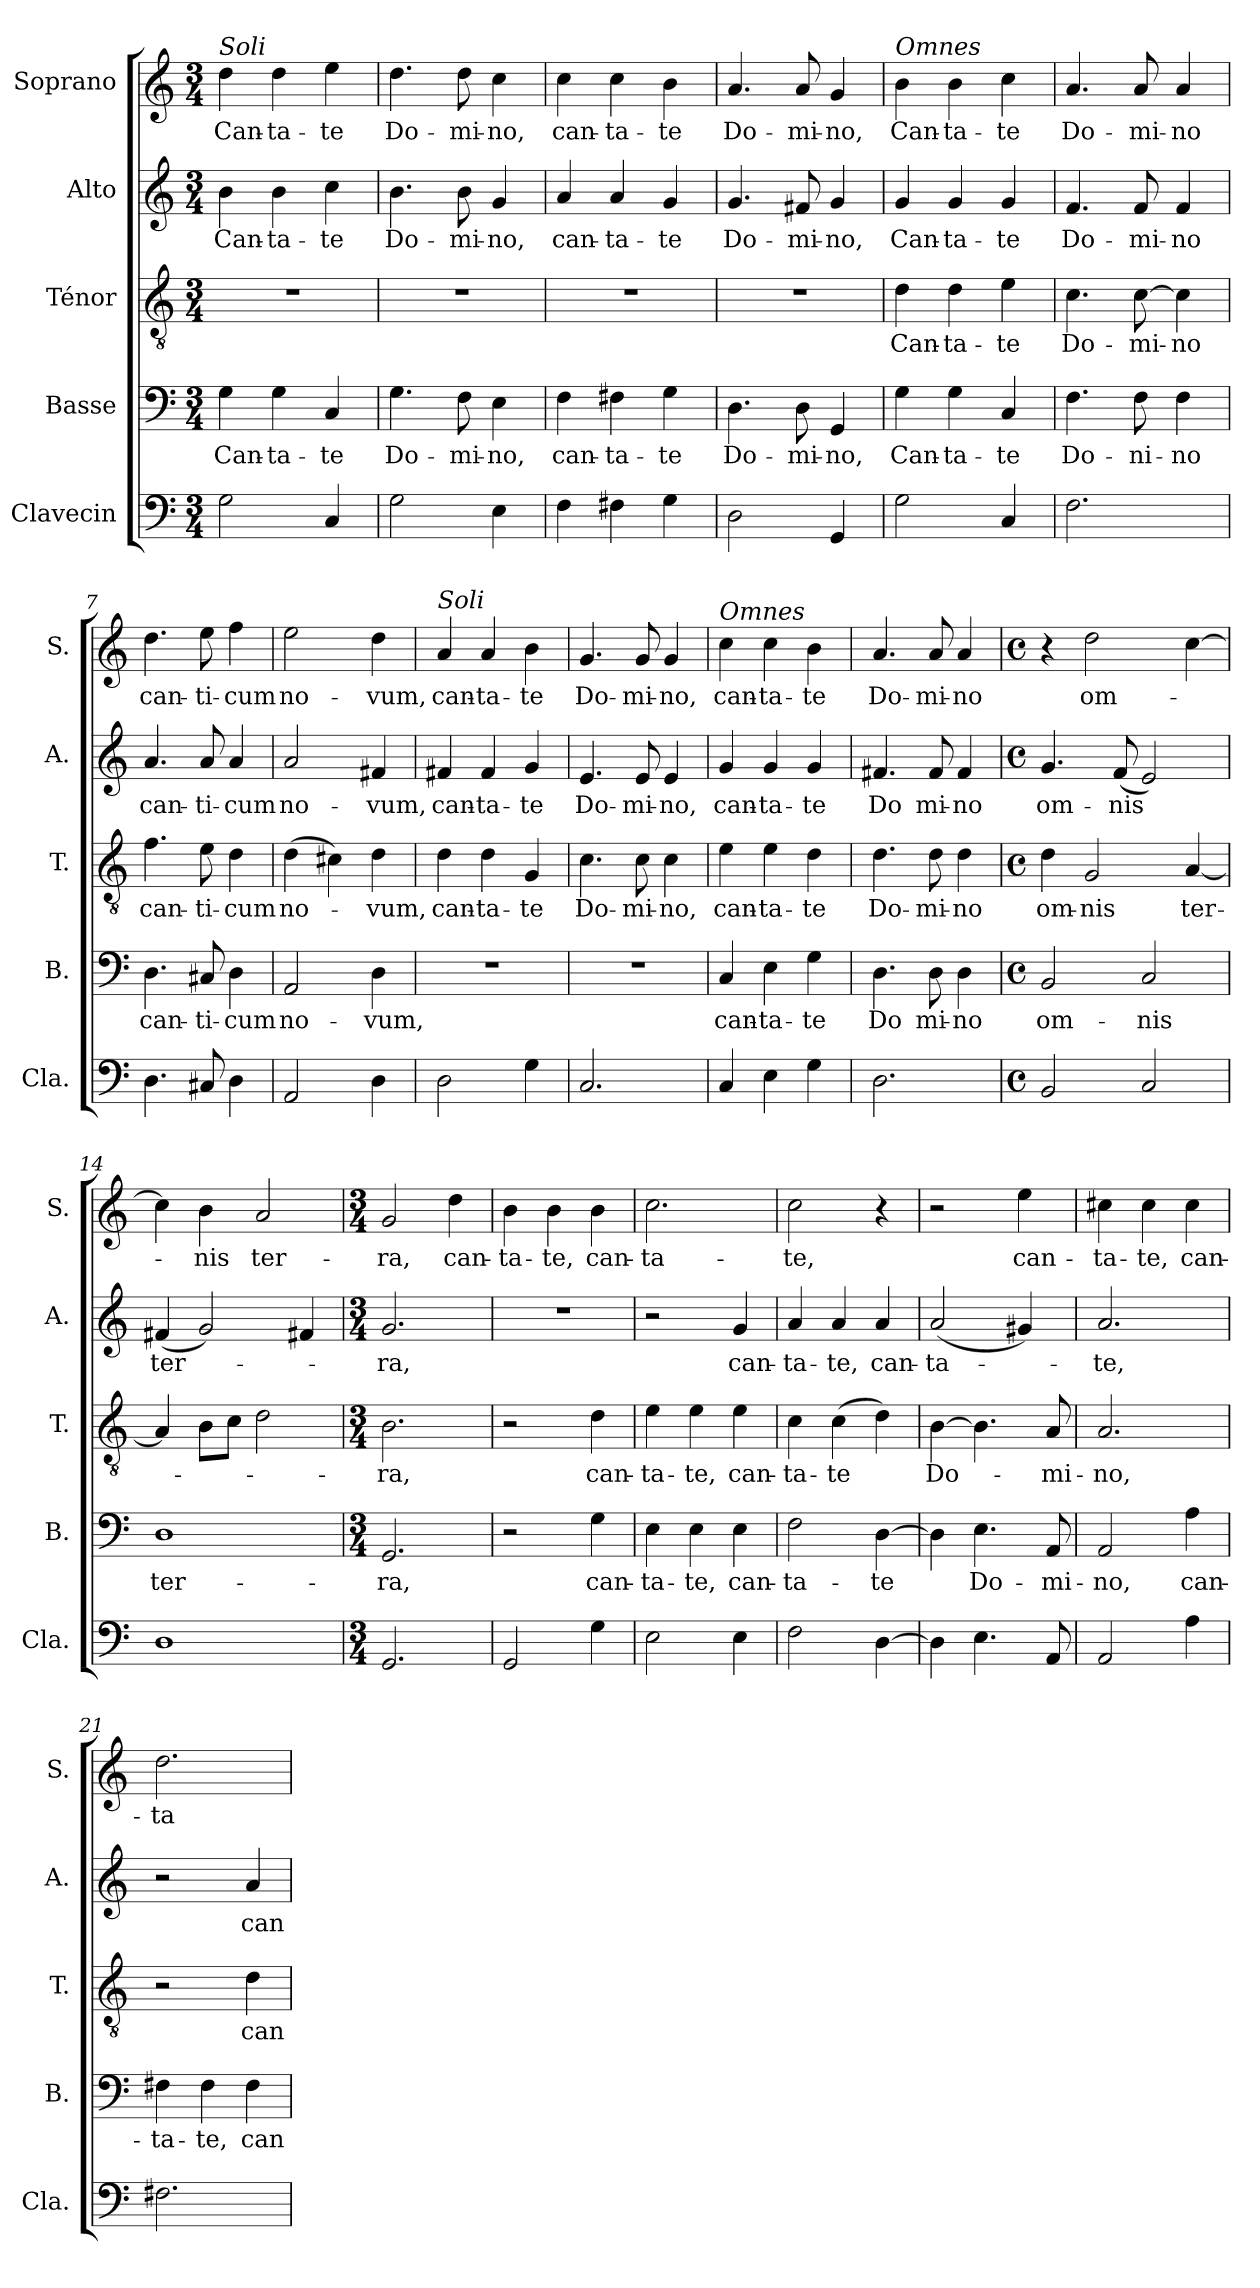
**kern	**kern	**text	**kern	**text	**kern	**text	**kern	**text
*part5	*part4	*part4	*part3	*part3	*part2	*part2	*part1	*part1
*staff5	*staff4	*staff4	*staff3	*staff3	*staff2	*staff2	*staff1	*staff1
*I"Clavecin	*I"Basse	*	*I"Ténor	*	*I"Alto	*	*I"Soprano	*
*I'Cla.	*I'B.	*	*I'T.	*	*I'A.	*	*I'S.	*
*clefF4	*clefF4	*	*clefGv2	*	*clefG2	*	*clefG2	*
*k[]	*k[]	*	*k[]	*	*k[]	*	*k[]	*
*M3/4	*M3/4	*	*M3/4	*	*M3/4	*	*M3/4	*
=1	=1	=1	=1	=1	=1	=1	=1	=1
!	!	!	!	!	!	!	!LO:TX:a:i:t=Soli	!
!	!	!LO:LY:b	!	!	!	!LO:LY:b	!	!LO:LY:b
2G\	4G\	Can-	2.r	.	4b\	Can-	4dd\	Can-
!	!	!LO:LY:b	!	!	!	!LO:LY:b	!	!LO:LY:b
.	4G\	-ta-	.	.	4b\	-ta-	4dd\	-ta-
!	!	!LO:LY:b	!	!	!	!LO:LY:b	!	!LO:LY:b
4C/	4C/	-te	.	.	4cc\	-te	4ee\	-te
=2	=2	=2	=2	=2	=2	=2	=2	=2
!	!	!LO:LY:b	!	!	!	!LO:LY:b	!	!LO:LY:b
2G\	4.G\	Do-	2.r	.	4.b\	Do-	4.dd\	Do-
!	!	!LO:LY:b	!	!	!	!LO:LY:b	!	!LO:LY:b
.	8F\	-mi-	.	.	8b\	-mi-	8dd\	-mi-
!	!	!LO:LY:b	!	!	!	!LO:LY:b	!	!LO:LY:b
4E\	4E\	-no,	.	.	4g/	-no,	4cc\	-no,
=3	=3	=3	=3	=3	=3	=3	=3	=3
!	!	!LO:LY:b	!	!	!	!LO:LY:b	!	!LO:LY:b
4F\	4F\	can-	2.r	.	4a/	can-	4cc\	can-
!	!	!LO:LY:b	!	!	!	!LO:LY:b	!	!LO:LY:b
4F#X\	4F#X\	-ta-	.	.	4a/	-ta-	4cc\	-ta-
!	!	!LO:LY:b	!	!	!	!LO:LY:b	!	!LO:LY:b
4G\	4G\	-te	.	.	4g/	-te	4b\	-te
=4	=4	=4	=4	=4	=4	=4	=4	=4
!	!	!LO:LY:b	!	!	!	!LO:LY:b	!	!LO:LY:b
2D\	4.D\	Do-	2.r	.	4.g/	Do-	4.a/	Do-
!	!	!LO:LY:b	!	!	!	!LO:LY:b	!	!LO:LY:b
.	8D\	-mi-	.	.	8f#X/	-mi-	8a/	-mi-
!	!	!LO:LY:b	!	!	!	!LO:LY:b	!	!LO:LY:b
4GG/	4GG/	-no,	.	.	4g/	-no,	4g/	-no,
=5	=5	=5	=5	=5	=5	=5	=5	=5
!	!	!	!	!	!	!	!LO:TX:a:i:t=Omnes	!
!	!	!LO:LY:b	!	!LO:LY:b	!	!LO:LY:b	!	!LO:LY:b
2G\	4G\	Can-	4d\	Can-	4g/	Can-	4b\	Can-
!	!	!LO:LY:b	!	!LO:LY:b	!	!LO:LY:b	!	!LO:LY:b
.	4G\	-ta-	4d\	-ta-	4g/	-ta-	4b\	-ta-
!	!	!LO:LY:b	!	!LO:LY:b	!	!LO:LY:b	!	!LO:LY:b
4C/	4C/	-te	4e\	-te	4g/	-te	4cc\	-te
=6	=6	=6	=6	=6	=6	=6	=6	=6
!	!	!LO:LY:b	!	!LO:LY:b	!	!LO:LY:b	!	!LO:LY:b
2.F\	4.F\	Do-	4.c\	Do-	4.f/	Do-	4.a/	Do-
!	!	!LO:LY:b	!	!LO:LY:b	!	!LO:LY:b	!	!LO:LY:b
.	8F\	-ni-	[8c\	-mi-	8f/	-mi-	8a/	-mi-
!	!	!LO:LY:b	!	!LO:LY:b	!	!LO:LY:b	!	!LO:LY:b
.	4F\	-no	4c\]	-no	4f/	-no	4a/	-no
=7	=7	=7	=7	=7	=7	=7	=7	=7
!	!	!LO:LY:b	!	!LO:LY:b	!	!LO:LY:b	!	!LO:LY:b
4.D\	4.D\	can-	4.f\	can-	4.a/	can-	4.dd\	can-
!	!	!LO:LY:b	!	!LO:LY:b	!	!LO:LY:b	!	!LO:LY:b
8C#X/	8C#X/	-ti-	8e\	-ti-	8a/	-ti-	8ee\	-ti-
!	!	!LO:LY:b	!	!LO:LY:b	!	!LO:LY:b	!	!LO:LY:b
4D\	4D\	-cum	4d\	-cum	4a/	-cum	4ff\	-cum
=8	=8	=8	=8	=8	=8	=8	=8	=8
!	!	!LO:LY:b	!	!LO:LY:b	!	!LO:LY:b	!	!LO:LY:b
2AA/	2AA/	no-	(>4d\	no-	2a/	no-	2ee\	no-
.	.	.	4c#X\)	.	.	.	.	.
!	!	!LO:LY:b	!	!LO:LY:b	!	!LO:LY:b	!	!LO:LY:b
4D\	4D\	-vum,	4d\	-vum,	4f#X/	-vum,	4dd\	-vum,
=9	=9	=9	=9	=9	=9	=9	=9	=9
!	!	!	!	!	!	!	!LO:TX:a:i:t=Soli	!
!	!	!	!	!LO:LY:b	!	!LO:LY:b	!	!LO:LY:b
2D\	2.r	.	4d\	can-	4f#X/	can-	4a/	can-
!	!	!	!	!LO:LY:b	!	!LO:LY:b	!	!LO:LY:b
.	.	.	4d\	-ta-	4f#/	-ta-	4a/	-ta-
!	!	!	!	!LO:LY:b	!	!LO:LY:b	!	!LO:LY:b
4G\	.	.	4G/	-te	4g/	-te	4b\	-te
!!LO:LB:g=z
=10	=10	=10	=10	=10	=10	=10	=10	=10
!	!	!	!	!LO:LY:b	!	!LO:LY:b	!	!LO:LY:b
2.C/	2.r	.	4.c\	Do-	4.e/	Do-	4.g/	Do-
!	!	!	!	!LO:LY:b	!	!LO:LY:b	!	!LO:LY:b
.	.	.	8c\	-mi-	8e/	-mi-	8g/	-mi-
!	!	!	!	!LO:LY:b	!	!LO:LY:b	!	!LO:LY:b
.	.	.	4c\	-no,	4e/	-no,	4g/	-no,
=11	=11	=11	=11	=11	=11	=11	=11	=11
!	!	!	!	!	!	!	!LO:TX:a:i:t=Omnes	!
!	!	!LO:LY:b	!	!LO:LY:b	!	!LO:LY:b	!	!LO:LY:b
4C/	4C/	can-	4e\	can-	4g/	can-	4cc\	can-
!	!	!LO:LY:b	!	!LO:LY:b	!	!LO:LY:b	!	!LO:LY:b
4E\	4E\	-ta-	4e\	-ta-	4g/	-ta-	4cc\	-ta-
!	!	!LO:LY:b	!	!LO:LY:b	!	!LO:LY:b	!	!LO:LY:b
4G\	4G\	-te	4d\	-te	4g/	-te	4b\	-te
=12	=12	=12	=12	=12	=12	=12	=12	=12
!	!	!LO:LY:b	!	!LO:LY:b	!	!LO:LY:b	!	!LO:LY:b
2.D\	4.D\	Do	4.d\	Do-	4.f#X/	Do	4.a/	Do-
!	!	!LO:LY:b	!	!LO:LY:b	!	!LO:LY:b	!	!LO:LY:b
.	8D\	mi-	8d\	-mi-	8f#/	mi-	8a/	-mi-
!	!	!LO:LY:b	!	!LO:LY:b	!	!LO:LY:b	!	!LO:LY:b
.	4D\	-no	4d\	-no	4f#/	-no	4a/	-no
=13	=13	=13	=13	=13	=13	=13	=13	=13
*M4/4	*M4/4	*	*M4/4	*	*M4/4	*	*M4/4	*
*met(c)	*met(c)	*	*met(c)	*	*met(c)	*	*met(c)	*
!	!	!LO:LY:b	!	!LO:LY:b	!	!LO:LY:b	!	!
2BB/	2BB/	om-	4d\	om-	4.g/	om-	4r	.
!	!	!	!	!LO:LY:b	!	!	!	!LO:LY:b
.	.	.	2G/	-nis	.	.	2dd\	om-
!	!	!	!	!	!	!LO:LY:b	!	!
.	.	.	.	.	(<8f/	-nis	.	.
!	!	!LO:LY:b	!	!	!	!	!	!
2C/	2C/	-nis	.	.	2e/)	.	.	.
!	!	!	!	!LO:LY:b	!	!	!	!
.	.	.	[4A/	ter-	.	.	[4cc\	.
=14	=14	=14	=14	=14	=14	=14	=14	=14
!	!	!LO:LY:b	!	!	!	!LO:LY:b	!	!
1D	1D	ter-	4A/]	.	(<4f#X/	ter-	4cc\]	.
!	!	!	!	!	!	!	!	!LO:LY:b
.	.	.	8B\L	.	2g/)	.	4b\	-nis
.	.	.	8c\J	.	.	.	.	.
!	!	!	!	!	!	!	!	!LO:LY:b
.	.	.	2d\	.	.	.	2a/	ter-
.	.	.	.	.	4f#X/	.	.	.
=15	=15	=15	=15	=15	=15	=15	=15	=15
*M3/4	*M3/4	*	*M3/4	*	*M3/4	*	*M3/4	*
!	!	!LO:LY:b	!	!LO:LY:b	!	!LO:LY:b	!	!LO:LY:b
2.GG/	2.GG/	-ra,	2.B\	-ra,	2.g/	-ra,	2g/	-ra,
!	!	!	!	!	!	!	!	!LO:LY:b
.	.	.	.	.	.	.	4dd\	can-
=16	=16	=16	=16	=16	=16	=16	=16	=16
!	!	!	!	!	!	!	!	!LO:LY:b
2GG/	2r	.	2r	.	2.r	.	4b\	-ta-
!	!	!	!	!	!	!	!	!LO:LY:b
.	.	.	.	.	.	.	4b\	-te,
!	!	!LO:LY:b	!	!LO:LY:b	!	!	!	!LO:LY:b
4G\	4G\	can-	4d\	can-	.	.	4b\	can-
=17	=17	=17	=17	=17	=17	=17	=17	=17
!	!	!LO:LY:b	!	!LO:LY:b	!	!	!	!LO:LY:b
2E\	4E\	ta-	4e\	-ta-	2r	.	2.cc\	-ta-
!	!	!LO:LY:b	!	!LO:LY:b	!	!	!	!
.	4E\	-te,	4e\	-te,	.	.	.	.
!	!	!LO:LY:b	!	!LO:LY:b	!	!LO:LY:b	!	!
4E\	4E\	can-	4e\	can-	4g/	can-	.	.
=18	=18	=18	=18	=18	=18	=18	=18	=18
!	!	!LO:LY:b	!	!LO:LY:b	!	!LO:LY:b	!	!LO:LY:b
2F\	2F\	-ta-	4c\	-ta-	4a/	-ta-	2cc\	-te,
!	!	!	!	!LO:LY:b	!	!LO:LY:b	!	!
.	.	.	(>4c\	-te	4a/	-te,	.	.
!	!	!LO:LY:b	!	!	!	!LO:LY:b	!	!
[4D\	[4D\	-te	4d\)	.	4a/	can-	4r	.
!!LO:PB:g=z
=19	=19	=19	=19	=19	=19	=19	=19	=19
!	!	!	!	!LO:LY:b	!	!LO:LY:b	!	!
4D\]	4D\]	.	[4B\	Do-	(<2a/	-ta-	2r	.
!	!	!LO:LY:b	!	!	!	!	!	!
4.E\	4.E\	Do-	4.B\]	.	.	.	.	.
!	!	!	!	!	!	!	!	!LO:LY:b
.	.	.	.	.	4g#X/)	.	4ee\	can-
!	!	!LO:LY:b	!	!LO:LY:b	!	!	!	!
8AA/	8AA/	-mi-	8A/	-mi-	.	.	.	.
=20	=20	=20	=20	=20	=20	=20	=20	=20
!	!	!LO:LY:b	!	!LO:LY:b	!	!LO:LY:b	!	!LO:LY:b
2AA/	2AA/	-no,	2.A/	-no,	2.a/	-te,	4cc#X\	-ta-
!	!	!	!	!	!	!	!	!LO:LY:b
.	.	.	.	.	.	.	4cc#\	-te,
!	!	!LO:LY:b	!	!	!	!	!	!LO:LY:b
4A\	4A\	can-	.	.	.	.	4cc#\	can-
=21	=21	=21	=21	=21	=21	=21	=21	=21
!	!	!LO:LY:b	!	!	!	!	!	!LO:LY:b
2.F#X\	4F#X\	-ta-	2r	.	2r	.	2.dd\	-ta-
!	!	!LO:LY:b	!	!	!	!	!	!
.	4F#\	-te,	.	.	.	.	.	.
!	!	!LO:LY:b	!	!LO:LY:b	!	!LO:LY:b	!	!
.	4F#\	can-	4d\	can-	4a/	can-	.	.
=	=	=	=	=	=	=	=	=
*-	*-	*-	*-	*-	*-	*-	*-	*-
